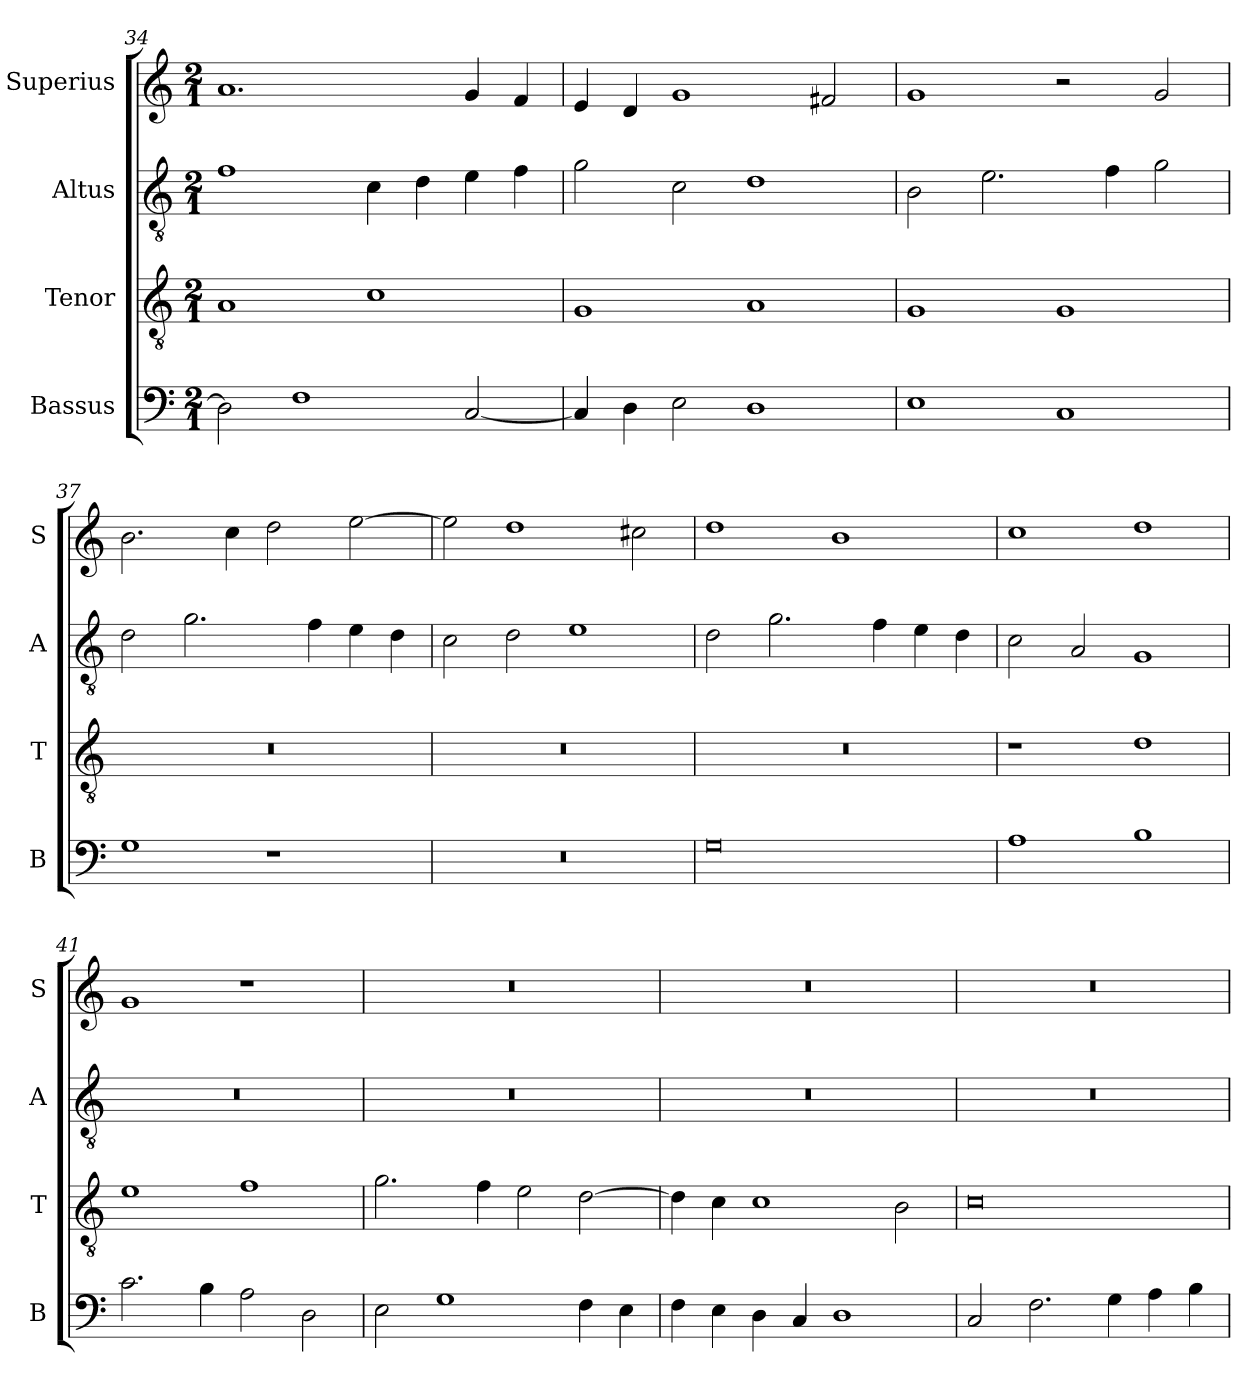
**kern	**kern	**kern	**kern
*part4	*part3	*part2	*part1
*staff4	*staff3	*staff2	*staff1
*I"Bassus	*I"Tenor	*I"Altus	*I"Superius
*I'B	*I'T	*I'A	*I'S
*clefF4	*clefGv2	*clefGv2	*clefG2
*k[]	*k[]	*k[]	*k[]
*C:	*C:	*C:	*C:
*M2/1	*M2/1	*M2/1	*M2/1
=34	=34	=34	=34
2D]	1A	1f	1.a
1F	.	.	.
.	1c	4c	.
.	.	4d	.
[2C	.	4e	4g
.	.	4f	4f
=35	=35	=35	=35
4C]	1G	2g	4e
4D	.	.	4d
2E	.	2c	1g
1D	1A	1d	.
.	.	.	2f#X
=36	=36	=36	=36
1E	1G	2B	1g
.	.	2.e	.
1C	1G	.	2r
.	.	4f	.
.	.	2g	2g
=37	=37	=37	=37
1G	0r	2d	2.b
.	.	2.g	.
.	.	.	4cc
1r	.	.	2dd
.	.	4f	.
.	.	4e	[2ee
.	.	4d	.
=38	=38	=38	=38
0r	0r	2c	2ee]
.	.	2d	1dd
.	.	1e	.
.	.	.	2cc#X
=39	=39	=39	=39
0G	0r	2d	1dd
.	.	2.g	.
.	.	.	1b
.	.	4f	.
.	.	4e	.
.	.	4d	.
=40	=40	=40	=40
1A	1r	2c	1cc
.	.	2A	.
1B	1d	1G	1dd
=41	=41	=41	=41
2.c	1e	0r	1g
4B	.	.	.
2A	1f	.	1r
2D	.	.	.
=42	=42	=42	=42
2E	2.g	0r	0r
1G	.	.	.
.	4f	.	.
.	2e	.	.
4F	[2d	.	.
4E	.	.	.
=43	=43	=43	=43
4F	4d]	0r	0r
4E	4c	.	.
4D	1c	.	.
4C	.	.	.
1D	.	.	.
.	2B	.	.
=44	=44	=44	=44
2C	0c	0r	0r
2.F	.	.	.
4G	.	.	.
4A	.	.	.
4B	.	.	.
=	=	=	=
*-	*-	*-	*-
